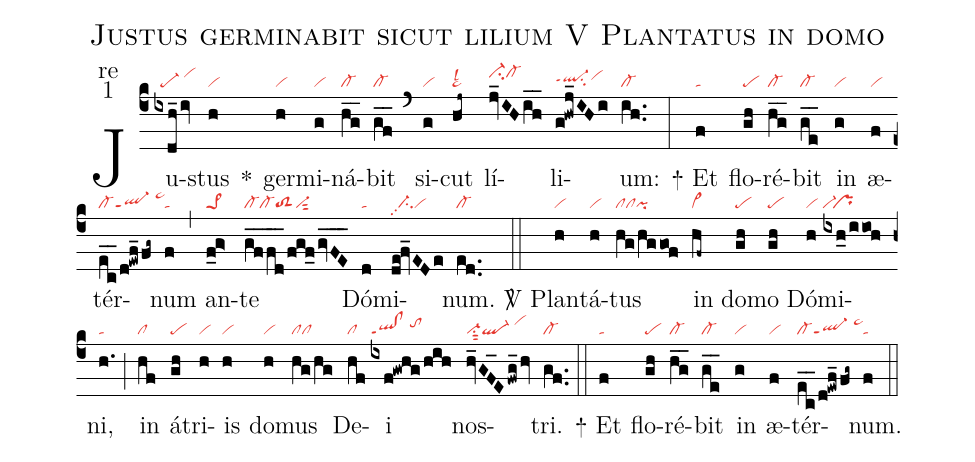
name:Justus germinabit sicut lilium V Plantatus in domo;
office-part:re;
mode:1;
nabc-lines:1;
%%
(c4) Ju(ixdh_/iv|//pe-/vihj)stus(h|vi) <sp>*</sp>() ger(h|vi)mi(g|vi)ná(hg__|cl-)bit(gf__|cl-) (`) si(g|vi)cut(hj~|pe~lsl2) lí(jv_IHih__|ci-hjcl-hj)li(g!hwj_IHi|ql-hhppt1su2vihi)um:(ih..|cl-) (:)

<sp>+</sp> Et(f|ta) flo(gh|pe)ré(hg__|cl-)bit(ge__|cl-) in(g|vi) æ(f|vi)tér(ec__/d!ewf_/fg~|cl-ql-ppt1/pe~hj)num(f|ta) (,) an(f_g>|pe>1)te(gf__fd__/fgf_gvFE___|cl-cl-toS2vi-sut2) Dó(d|ta)mi(de!fv_EDe|//ci-pp2vi)num.(ed..|cl-) (::)

<sp>V/</sp> Plan(h|vi)tá(h|vi)tus(hg/hggof|clclpi) in(hf~|vi>) do(gh|pe)mo(gh|pe) Dó(h|vi)mi(ixh_0/iioh|vi-`pr)ni,(h.|ta) (;) in(hf|cl) á(gh|pe)tri(h|vi)is(h|vi) do(h|vi)mus(hg/hg|clcl) De(hf|cl)i(ixf!gwhg/hih|ql!clppt1/tohi) nos(hv_GF_E/fwg_/hv|vi-su1sut2ql-/vihj)tri.(gf..|cl-) (::)

<sp>+</sp> Et(f|ta) flo(gh|pe)ré(hg__|cl-)bit(ge__|cl-) in(g|vi) æ(f|vi)tér(ec__/d!ewf_/fg~|cl-ql-ppt1/pe~hj)num.(f|ta) (::)
